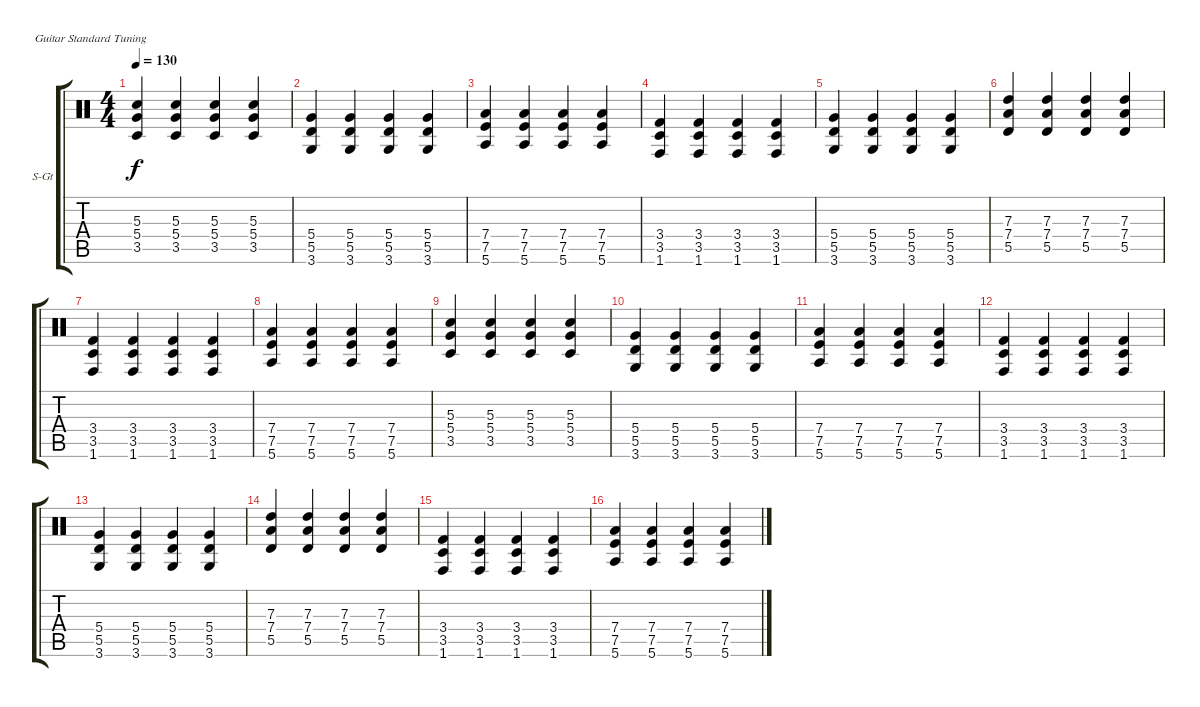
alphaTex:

\defaultSystemsLayout 4
\bracketExtendMode groupsimilarinstruments
\firstSystemTrackNameOrientation horizontal
\otherSystemsTrackNameOrientation horizontal
\track ("Steel Guitar" "S-Gt") {instrument acousticguitarsteel}
\staff {score tabs}
\tuning (E4 B3 G3 D3 A2 E2)
\ts (4 4)
\tempo 130
\clef neutral
\ks c
(3.5 5.4 5.3).4{dy f} (3.5 5.4 5.3).4 (3.5 5.4 5.3).4 (3.5 5.4 5.3).4 |
(3.6 5.5 5.4).4 (3.6 5.5 5.4).4 (5.4 5.5 3.6).4 (5.4 5.5 3.6).4 |
(5.6 7.5 7.4).4 (7.4 7.5 5.6).4 (5.6 7.5 7.4).4 (5.6 7.5 7.4).4 |
(1.6 3.5 3.4).4 (1.6 3.5 3.4).4 (1.6 3.4 3.5).4 (3.4 3.5 1.6).4 |
(3.6 5.5 5.4).4 (5.5 5.4 3.6).4 (3.6 5.5 5.4).4 (3.6 5.5 5.4).4 |
(5.5 7.4 7.3).4 (5.5 7.4 7.3).4 (7.3 7.4 5.5).4 (7.3 7.4 5.5).4 |
(1.6 3.5 3.4).4 (3.4 3.5 1.6).4 (3.4 3.5 1.6).4 (3.4 3.5 1.6).4 |
(5.6 7.5 7.4).4 (5.6 7.5 7.4).4 (5.6 7.5 7.4).4 (5.6 7.5 7.4).4 |
(3.5 5.4 5.3).4 (3.5 5.4 5.3).4 (3.5 5.4 5.3).4 (3.5 5.4 5.3).4 |
(3.6 5.5 5.4).4 (3.6 5.5 5.4).4 (5.4 5.5 3.6).4 (5.4 5.5 3.6).4 |
(5.6 7.5 7.4).4 (7.4 7.5 5.6).4 (5.6 7.5 7.4).4 (5.6 7.5 7.4).4 |
(1.6 3.5 3.4).4 (1.6 3.5 3.4).4 (1.6 3.4 3.5).4 (3.4 3.5 1.6).4 |
(3.6 5.5 5.4).4 (5.5 5.4 3.6).4 (3.6 5.5 5.4).4 (3.6 5.5 5.4).4 |
(5.5 7.4 7.3).4 (5.5 7.4 7.3).4 (7.3 7.4 5.5).4 (7.3 7.4 5.5).4 |
(1.6 3.5 3.4).4 (3.4 3.5 1.6).4 (3.4 3.5 1.6).4 (3.4 3.5 1.6).4 |
(5.6 7.5 7.4).4 (5.6 7.5 7.4).4 (5.6 7.5 7.4).4 (5.6 7.5 7.4).4
